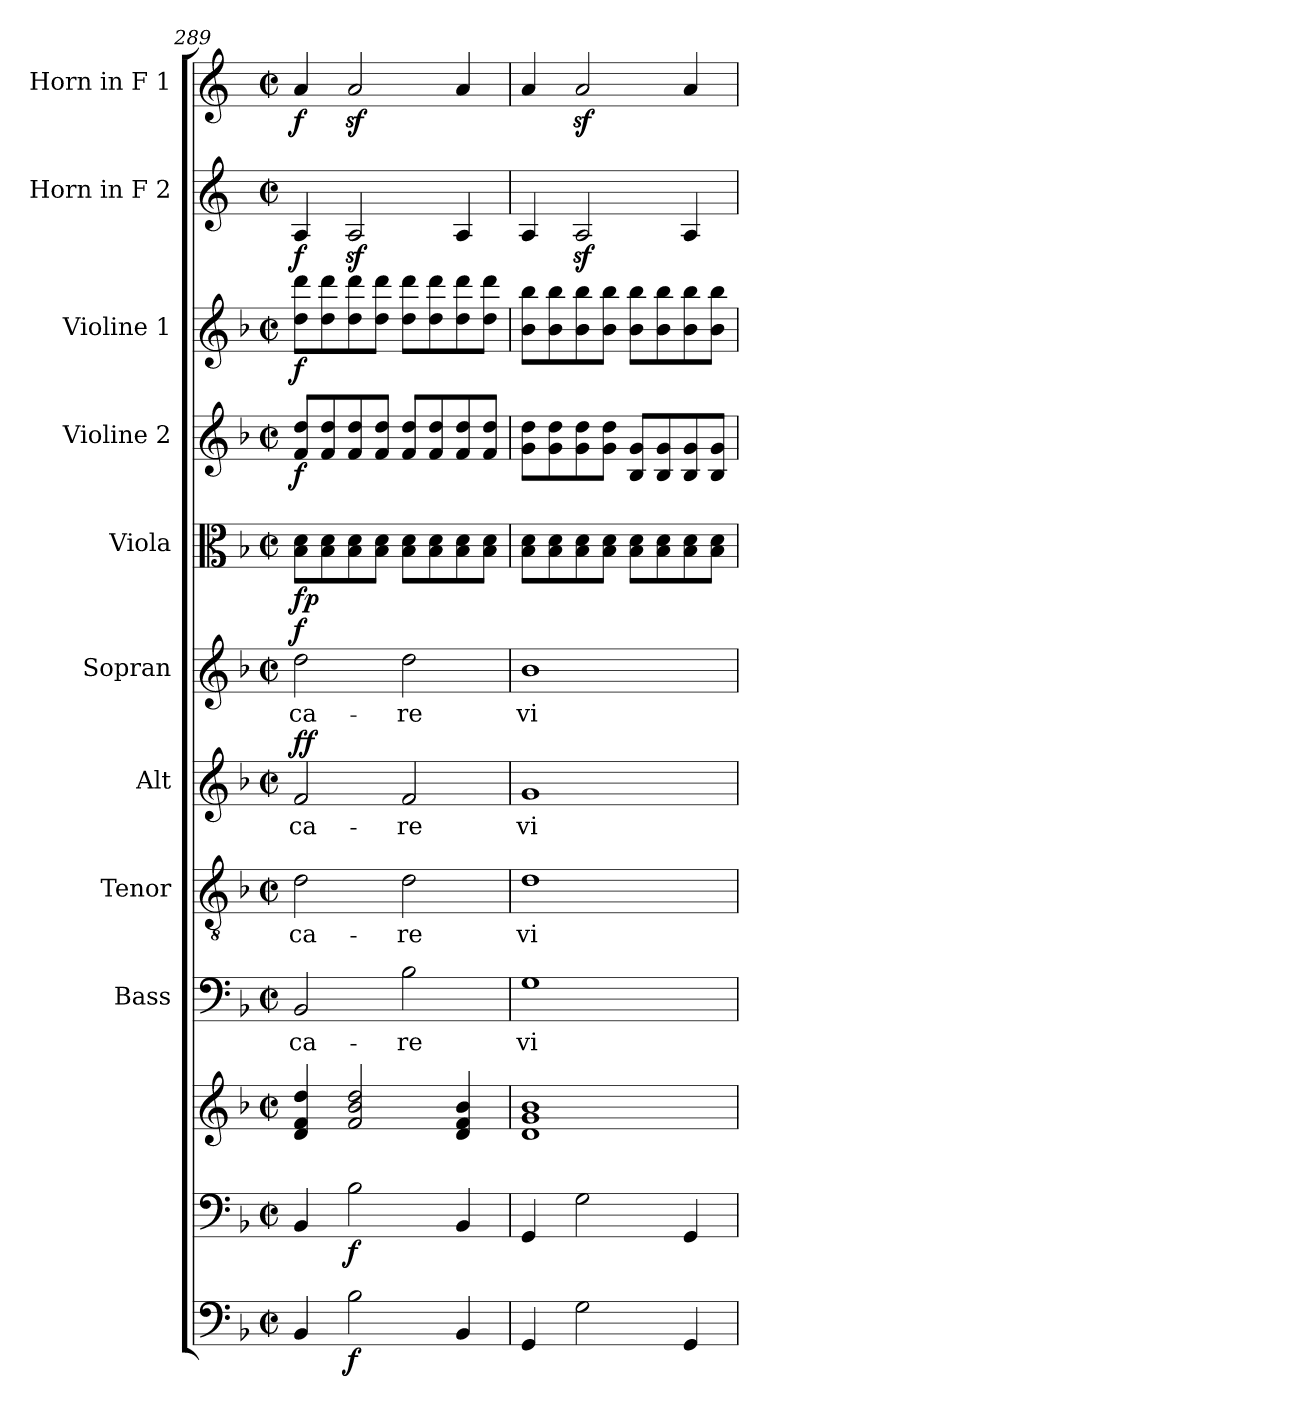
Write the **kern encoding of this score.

**kern	**dynam	**kern	**kern	**dynam	**kern	**text	**kern	**text	**kern	**text	**dynam	**kern	**text	**dynam	**kern	**dynam	**kern	**dynam	**kern	**dynam	**kern	**dynam	**kern	**dynam
*part11	*part11	*part10	*part10	*part10	*part9	*part9	*part8	*part8	*part7	*part7	*part7	*part6	*part6	*part6	*part5	*part5	*part4	*part4	*part3	*part3	*part2	*part2	*part1	*part1
*staff12	*staff12	*staff11	*staff10	*staff10/11	*staff9	*staff9	*staff8	*staff8	*staff7	*staff7	*staff7	*staff6	*staff6	*staff6	*staff5	*staff5	*staff4	*staff4	*staff3	*staff3	*staff2	*staff2	*staff1	*staff1
*	*	*	*	*	*I"Bass	*	*I"Tenor	*	*I"Alt	*	*	*I"Sopran	*	*	*I"Viola	*	*I"Violine 2	*	*I"Violine 1	*	*I"Horn in F 2	*	*I"Horn in F 1	*
*	*	*	*	*	*I'B.	*	*I'T.	*	*I'A.	*	*	*I'S.	*	*	*I'Vla.	*	*I'Vl. 2	*	*I'Vl. 1	*	*	*	*	*
*clefF4	*	*clefF4	*clefG2	*	*clefF4	*	*clefGv2	*	*clefG2	*	*	*clefG2	*	*	*clefC3	*	*clefG2	*	*clefG2	*	*clefG2	*	*clefG2	*
*ITrd7c12	*	*	*	*	*	*	*	*	*	*	*	*	*	*	*	*	*	*	*	*	*ITrd4c7	*	*ITrd4c7	*
*k[b-]	*	*k[b-]	*k[b-]	*	*k[b-]	*	*k[b-]	*	*k[b-]	*	*	*k[b-]	*	*	*k[b-]	*	*k[b-]	*	*k[b-]	*	*k[b-]	*	*k[b-]	*
*F:	*	*F:	*F:	*	*F:	*	*F:	*	*F:	*	*	*F:	*	*	*F:	*	*F:	*	*F:	*	*F:	*	*F:	*
*M2/2	*	*M2/2	*M2/2	*	*M2/2	*	*M2/2	*	*M2/2	*	*	*M2/2	*	*	*M2/2	*	*M2/2	*	*M2/2	*	*M2/2	*	*M2/2	*
*met(c|)	*	*met(c|)	*met(c|)	*	*met(c|)	*	*met(c|)	*	*met(c|)	*	*	*met(c|)	*	*	*met(c|)	*	*met(c|)	*	*met(c|)	*	*met(c|)	*	*met(c|)	*
=289	=289	=289	=289	=289	=289	=289	=289	=289	=289	=289	=289	=289	=289	=289	=289	=289	=289	=289	=289	=289	=289	=289	=289	=289
!	!	!	!	!	!	!LO:LY:b	!	!LO:LY:b	!	!LO:LY:b	!LO:DY:a	!	!LO:LY:b	!LO:DY:a	!	!LO:DY:b	!	!LO:DY:b	!	!LO:DY:b	!	!LO:DY:b	!	!LO:DY:b
4BBB-/	.	4BB-/	4d/ 4f/ 4dd/	.	2BB-/	-ca-	2d\	-ca-	2f/	-ca-	ff	2dd\	-ca-	f	8B-\ 8d\L	fp	8f/ 8dd/L	f	8dd\ 8ddd\L	f	4D/	f	4d/	f
.	.	.	.	.	.	.	.	.	.	.	.	.	.	.	8B-\ 8d\	.	8f/ 8dd/	.	8dd\ 8ddd\	.	.	.	.	.
!	!LO:DY:b	!	!	!LO:DY:b=2	!	!	!	!	!	!	!	!	!	!	!	!	!	!	!	!	!	!	!	!
2BB-\	f	2B-\	2f/ 2b-/ 2dd/	f	.	.	.	.	.	.	.	.	.	.	8B-\ 8d\	.	8f/ 8dd/	.	8dd\ 8ddd\	.	2Dz</	.	2dz</	.
.	.	.	.	.	.	.	.	.	.	.	.	.	.	.	8B-\ 8d\J	.	8f/ 8dd/J	.	8dd\ 8ddd\J	.	.	.	.	.
!	!	!	!	!	!	!LO:LY:b	!	!LO:LY:b	!	!LO:LY:b	!	!	!LO:LY:b	!	!	!	!	!	!	!	!	!	!	!
.	.	.	.	.	2B-\	-re	2d\	-re	2f/	-re	.	2dd\	-re	.	8B-\ 8d\L	.	8f/ 8dd/L	.	8dd\ 8ddd\L	.	.	.	.	.
.	.	.	.	.	.	.	.	.	.	.	.	.	.	.	8B-\ 8d\	.	8f/ 8dd/	.	8dd\ 8ddd\	.	.	.	.	.
4BBB-/	.	4BB-/	4d/ 4f/ 4b-/	.	.	.	.	.	.	.	.	.	.	.	8B-\ 8d\	.	8f/ 8dd/	.	8dd\ 8ddd\	.	4D/	.	4d/	.
.	.	.	.	.	.	.	.	.	.	.	.	.	.	.	8B-\ 8d\J	.	8f/ 8dd/J	.	8dd\ 8ddd\J	.	.	.	.	.
=290	=290	=290	=290	=290	=290	=290	=290	=290	=290	=290	=290	=290	=290	=290	=290	=290	=290	=290	=290	=290	=290	=290	=290	=290
!	!	!	!	!	!	!LO:LY:b	!	!LO:LY:b	!	!LO:LY:b	!	!	!LO:LY:b	!	!	!	!	!	!	!	!	!	!	!
4GGG/	.	4GG/	1d 1g 1b-	.	1G	vi-	1d	vi-	1g	vi-	.	1b-	vi-	.	8B-\ 8d\L	.	8g\ 8dd\L	.	8b-\ 8bb-\L	.	4D/	.	4d/	.
.	.	.	.	.	.	.	.	.	.	.	.	.	.	.	8B-\ 8d\	.	8g\ 8dd\	.	8b-\ 8bb-\	.	.	.	.	.
2GG\	.	2G\	.	.	.	.	.	.	.	.	.	.	.	.	8B-\ 8d\	.	8g\ 8dd\	.	8b-\ 8bb-\	.	2Dz</	.	2dz</	.
.	.	.	.	.	.	.	.	.	.	.	.	.	.	.	8B-\ 8d\J	.	8g\ 8dd\J	.	8b-\ 8bb-\J	.	.	.	.	.
.	.	.	.	.	.	.	.	.	.	.	.	.	.	.	8B-\ 8d\L	.	8B-/ 8g/L	.	8b-\ 8bb-\L	.	.	.	.	.
.	.	.	.	.	.	.	.	.	.	.	.	.	.	.	8B-\ 8d\	.	8B-/ 8g/	.	8b-\ 8bb-\	.	.	.	.	.
4GGG/	.	4GG/	.	.	.	.	.	.	.	.	.	.	.	.	8B-\ 8d\	.	8B-/ 8g/	.	8b-\ 8bb-\	.	4D/	.	4d/	.
.	.	.	.	.	.	.	.	.	.	.	.	.	.	.	8B-\ 8d\J	.	8B-/ 8g/J	.	8b-\ 8bb-\J	.	.	.	.	.
=	=	=	=	=	=	=	=	=	=	=	=	=	=	=	=	=	=	=	=	=	=	=	=	=
*-	*-	*-	*-	*-	*-	*-	*-	*-	*-	*-	*-	*-	*-	*-	*-	*-	*-	*-	*-	*-	*-	*-	*-	*-
